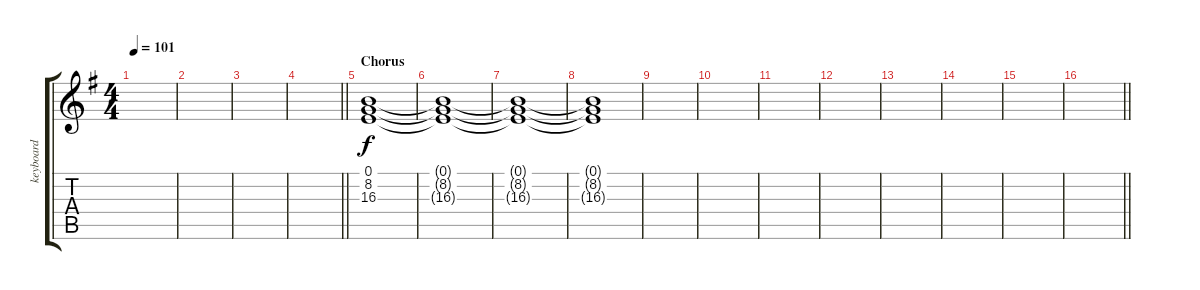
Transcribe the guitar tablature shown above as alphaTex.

\track ("keyboard" "keyboard") {instrument violin}
\staff {score tabs}
\tuning (E4 B3 G3 D3 A2 E2) {hide}
\ts (4 4)
\tempo 101
\clef g2
\ks eminor
|
|
|
\barLineRight lightlight
|
\section ("" "Chorus")
(0.1 8.2 16.3).1 |
(0.1{t} 8.2{t} 16.3{t}).1 |
(0.1{t} 8.2{t} 16.3{t}).1 |
(0.1{t} 8.2{t} 16.3{t}).1 |
|
|
|
|
|
|
|
\barLineRight lightlight
